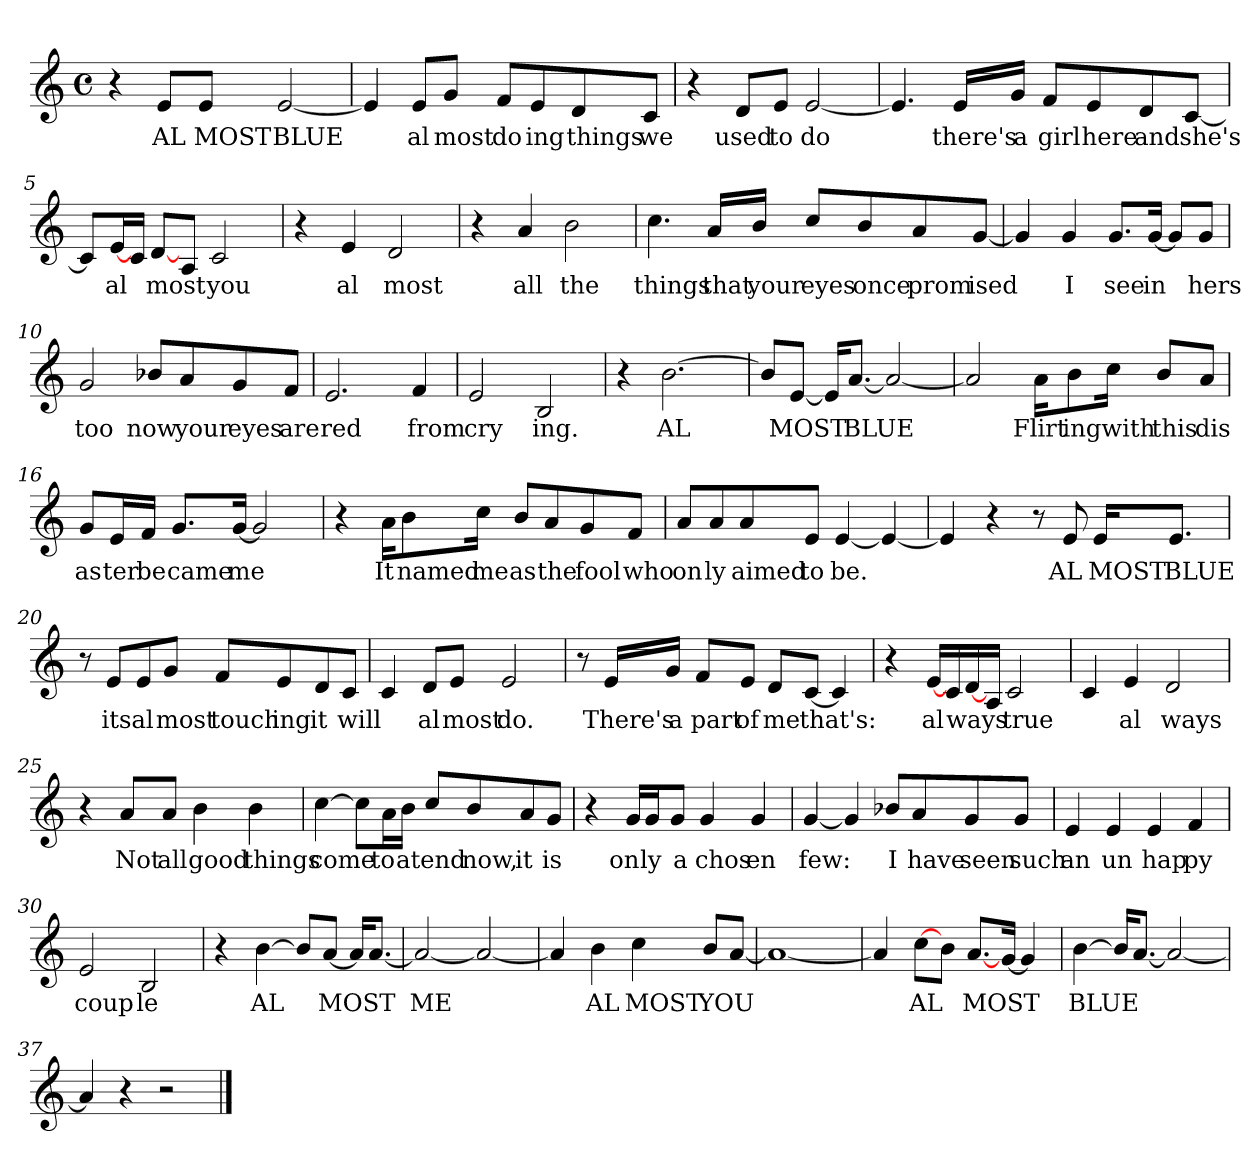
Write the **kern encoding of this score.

**kern	**text
*part1	*part1
*staff1	*staff1
*clefG2	*
*k[]	*
*C:	*
*M4/4	*
*met(c)	*
=1	=1
4r	.
8e/L	AL
8e/J	MOST
[2e/	BLUE
=2	=2
4e/]	.
8e/L	al
8g/J	most
8f/L	do
8e/	ing
8d/	things
8c/J	we
=3	=3
4r	.
8d/L	used
8e/J	to
[2e/	do
!!LO:LB:g=z
=4	=4
4.e/]	.
16e/LL	there's
16g/JJ	a
8f/L	girl
8e/	here
8d/	and
[8c/J	she's
=5	=5
8c/L]	.
[16e/L	al
16c/JJ	.
[8d/L	most
8A/J	.
2c/	you
=6	=6
4r	.
4e/	al
2d/	most
!!LO:LB:g=z
=7	=7
4r	.
4a/	all
2b\	the
=8	=8
4.cc\	things
16a/LL	that
16b/JJ	your
8cc/L	eyes
8b/	once
8a/	prom
[8g/J	ised
=9	=9
4g/]	.
4g/	I
8.g/L	see
[16g/Jk	in
8g/L]	.
8g/J	hers
!!LO:LB:g=z
=10	=10
2g/	too
8b-X/L	now
8a/	your
8g/	eyes
8f/J	are
=11	=11
2.e/	red
4f/	from
=12	=12
2e/	cry
2B/	ing.
!!LO:LB:g=z
=13	=13
4r	.
[2.b\	AL
=14	=14
8b/L]	.
[8e/J	MOST
16e/KL]	.
[8.a/J	BLUE
2a/_	.
!!LO:LB:g=z
=15	=15
2a/]	.
16a\KL	Flirt
8b\	ing
16cc\Jk	with
8b/L	this
8a/J	dis
=16	=16
8g/L	as
16e/L	ter
16f/JJ	be
8.g/L	came
[16g/Jk	me
2g/]	.
=17	=17
4r	.
16a\KL	It
8b\	named
16cc\Jk	me
8b/L	as
8a/	the
8g/	fool
8f/J	who
!!LO:LB:g=z
=18	=18
8a/L	on
8a/	ly
8a/	aimed
8e/J	to
[4e/	be.
4e/_	.
=19	=19
4e/]	.
4r	.
8r	.
8e/	AL
16e/KL	MOST
8.e/J	BLUE
=20	=20
8r	.
8e/L	its
8e/	al
8g/J	most
8f/L	touch
8e/	ing
8d/	it
8c/J	will
!!LO:PB:g=z
=21	=21
4c/	.
8d/L	al
8e/J	most
2e/	do.
=22	=22
8r	.
16e/LL	There's
16g/JJ	a
8f/L	part
8e/J	of
8d/L	me
[8c/J	that's:
4c/]	.
=23	=23
4r	.
[16e/LL	al
16c/	.
[16d/	ways
16A/JJ	.
2c/	true
!!LO:LB:g=z
=24	=24
4c/	.
4e/	al
2d/	ways
=25	=25
4r	.
8a/L	Not
8a/J	all
4b\	good
4b\	things
=26	=26
[4cc\	come
8cc\L]	.
16a\L	to
16b\JJ	at
8cc/L	end
8b/	now,
8a/	it
8g/J	is
!!LO:LB:g=z
=27	=27
4r	.
16g/LL	on
16g/J	ly
8g/J	a
4g/	chos
4g/	en
=28	=28
[4g/	few:
4g/]	.
8b-X/L	I
8a/	have
8g/	seen
8g/J	such
=29	=29
4e/	an
4e/	un
4e/	hap
4f/	py
=30	=30
2e/	coup
2B/	le
!!LO:LB:g=z
=31	=31
4r	.
[4b\	AL
8b/L]	.
[8a/J	MOST
16a/KL]	.
[8.a/J	.
=32	=32
2a/_	ME
2a/_	.
=33	=33
4a/]	.
4b\	AL
4cc\	MOST
8b/L	YOU
[8a/J	.
=34	=34
1a_	.
!!LO:LB:g=z
=35	=35
4a/]	.
[8cc\L	AL
8b\J	.
[8.a/L	MOST
[16g/Jk	.
4g/]	.
=36	=36
[4b\	BLUE
16b/KL]	.
[8.a/J	.
2a/_	.
=37	=37
4a/]	.
4r	.
2r	.
==	==
*-	*-
